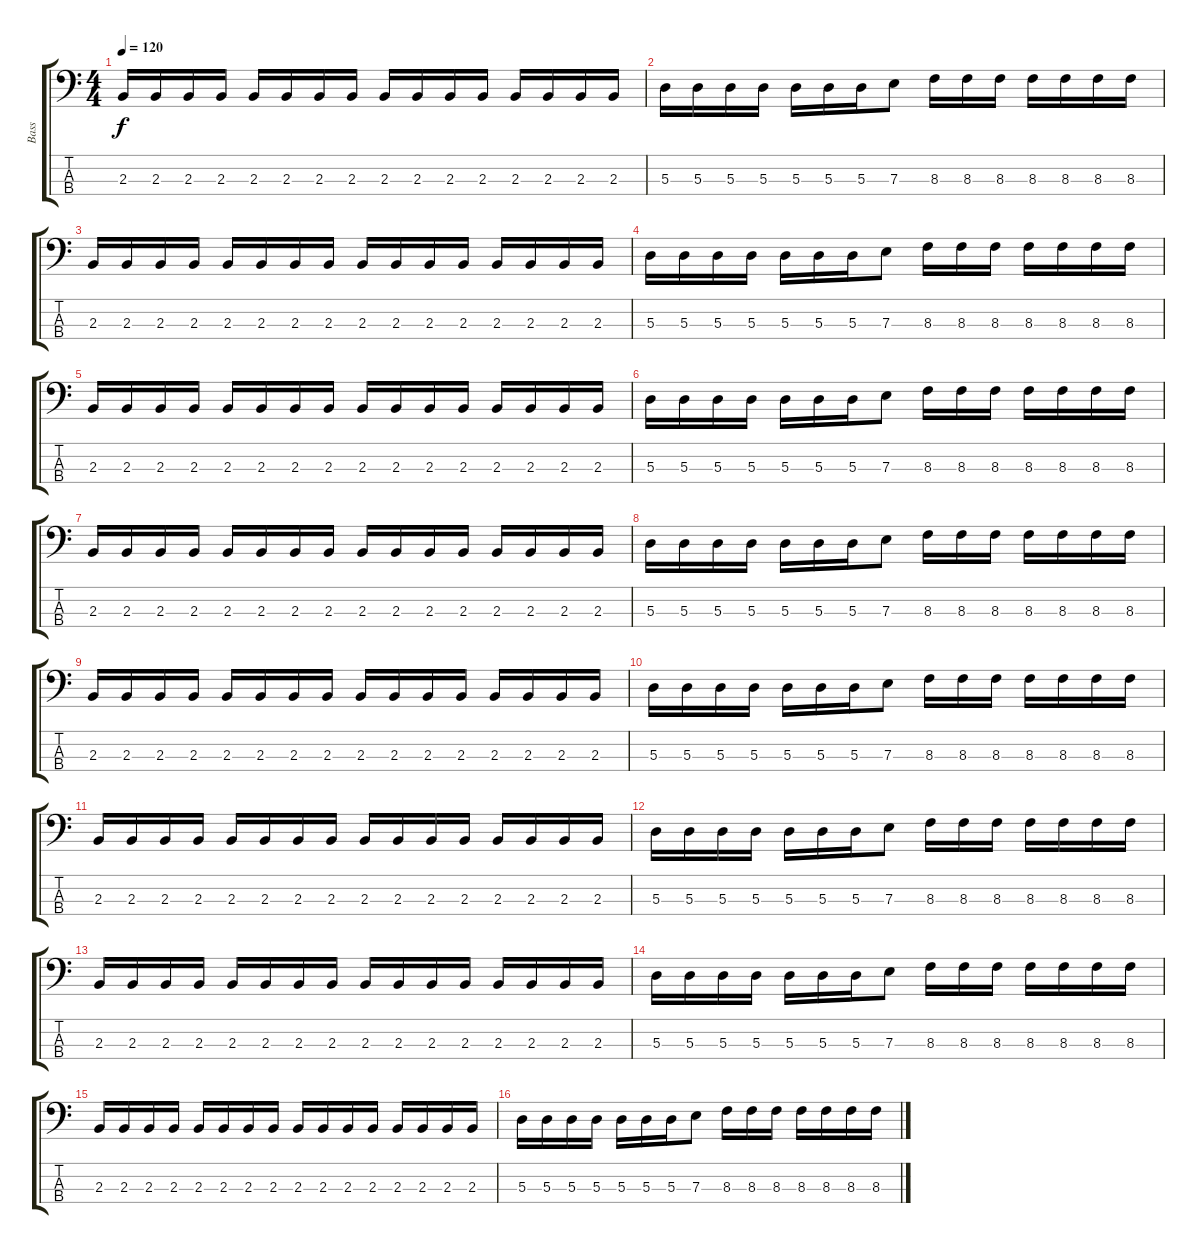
\track ("Bass" "Bass") {instrument electricbassfinger}
\staff {score tabs}
\tuning (G2 D2 A1 E1) {hide}
\ts (4 4)
\tempo 120
\clef f4
\ks c
2.3.16{dy f instrument electricbassfinger} 2.3.16 2.3.16 2.3.16 2.3.16 2.3.16 2.3.16 2.3.16 2.3.16 2.3.16 2.3.16 2.3.16 2.3.16 2.3.16 2.3.16 2.3.16 |
5.3.16 5.3.16 5.3.16 5.3.16 5.3.16 5.3.16 5.3.16 7.3.8 8.3.16 8.3.16 8.3.16 8.3.16 8.3.16 8.3.16 8.3.16 |
2.3.16 2.3.16 2.3.16 2.3.16 2.3.16 2.3.16 2.3.16 2.3.16 2.3.16 2.3.16 2.3.16 2.3.16 2.3.16 2.3.16 2.3.16 2.3.16 |
5.3.16 5.3.16 5.3.16 5.3.16 5.3.16 5.3.16 5.3.16 7.3.8 8.3.16 8.3.16 8.3.16 8.3.16 8.3.16 8.3.16 8.3.16 |
2.3.16 2.3.16 2.3.16 2.3.16 2.3.16 2.3.16 2.3.16 2.3.16 2.3.16 2.3.16 2.3.16 2.3.16 2.3.16 2.3.16 2.3.16 2.3.16 |
5.3.16 5.3.16 5.3.16 5.3.16 5.3.16 5.3.16 5.3.16 7.3.8 8.3.16 8.3.16 8.3.16 8.3.16 8.3.16 8.3.16 8.3.16 |
2.3.16 2.3.16 2.3.16 2.3.16 2.3.16 2.3.16 2.3.16 2.3.16 2.3.16 2.3.16 2.3.16 2.3.16 2.3.16 2.3.16 2.3.16 2.3.16 |
5.3.16 5.3.16 5.3.16 5.3.16 5.3.16 5.3.16 5.3.16 7.3.8 8.3.16 8.3.16 8.3.16 8.3.16 8.3.16 8.3.16 8.3.16 |
2.3.16 2.3.16 2.3.16 2.3.16 2.3.16 2.3.16 2.3.16 2.3.16 2.3.16 2.3.16 2.3.16 2.3.16 2.3.16 2.3.16 2.3.16 2.3.16 |
5.3.16 5.3.16 5.3.16 5.3.16 5.3.16 5.3.16 5.3.16 7.3.8 8.3.16 8.3.16 8.3.16 8.3.16 8.3.16 8.3.16 8.3.16 |
2.3.16 2.3.16 2.3.16 2.3.16 2.3.16 2.3.16 2.3.16 2.3.16 2.3.16 2.3.16 2.3.16 2.3.16 2.3.16 2.3.16 2.3.16 2.3.16 |
5.3.16 5.3.16 5.3.16 5.3.16 5.3.16 5.3.16 5.3.16 7.3.8 8.3.16 8.3.16 8.3.16 8.3.16 8.3.16 8.3.16 8.3.16 |
2.3.16 2.3.16 2.3.16 2.3.16 2.3.16 2.3.16 2.3.16 2.3.16 2.3.16 2.3.16 2.3.16 2.3.16 2.3.16 2.3.16 2.3.16 2.3.16 |
5.3.16 5.3.16 5.3.16 5.3.16 5.3.16 5.3.16 5.3.16 7.3.8 8.3.16 8.3.16 8.3.16 8.3.16 8.3.16 8.3.16 8.3.16 |
2.3.16 2.3.16 2.3.16 2.3.16 2.3.16 2.3.16 2.3.16 2.3.16 2.3.16 2.3.16 2.3.16 2.3.16 2.3.16 2.3.16 2.3.16 2.3.16 |
5.3.16 5.3.16 5.3.16 5.3.16 5.3.16 5.3.16 5.3.16 7.3.8 8.3.16 8.3.16 8.3.16 8.3.16 8.3.16 8.3.16 8.3.16
